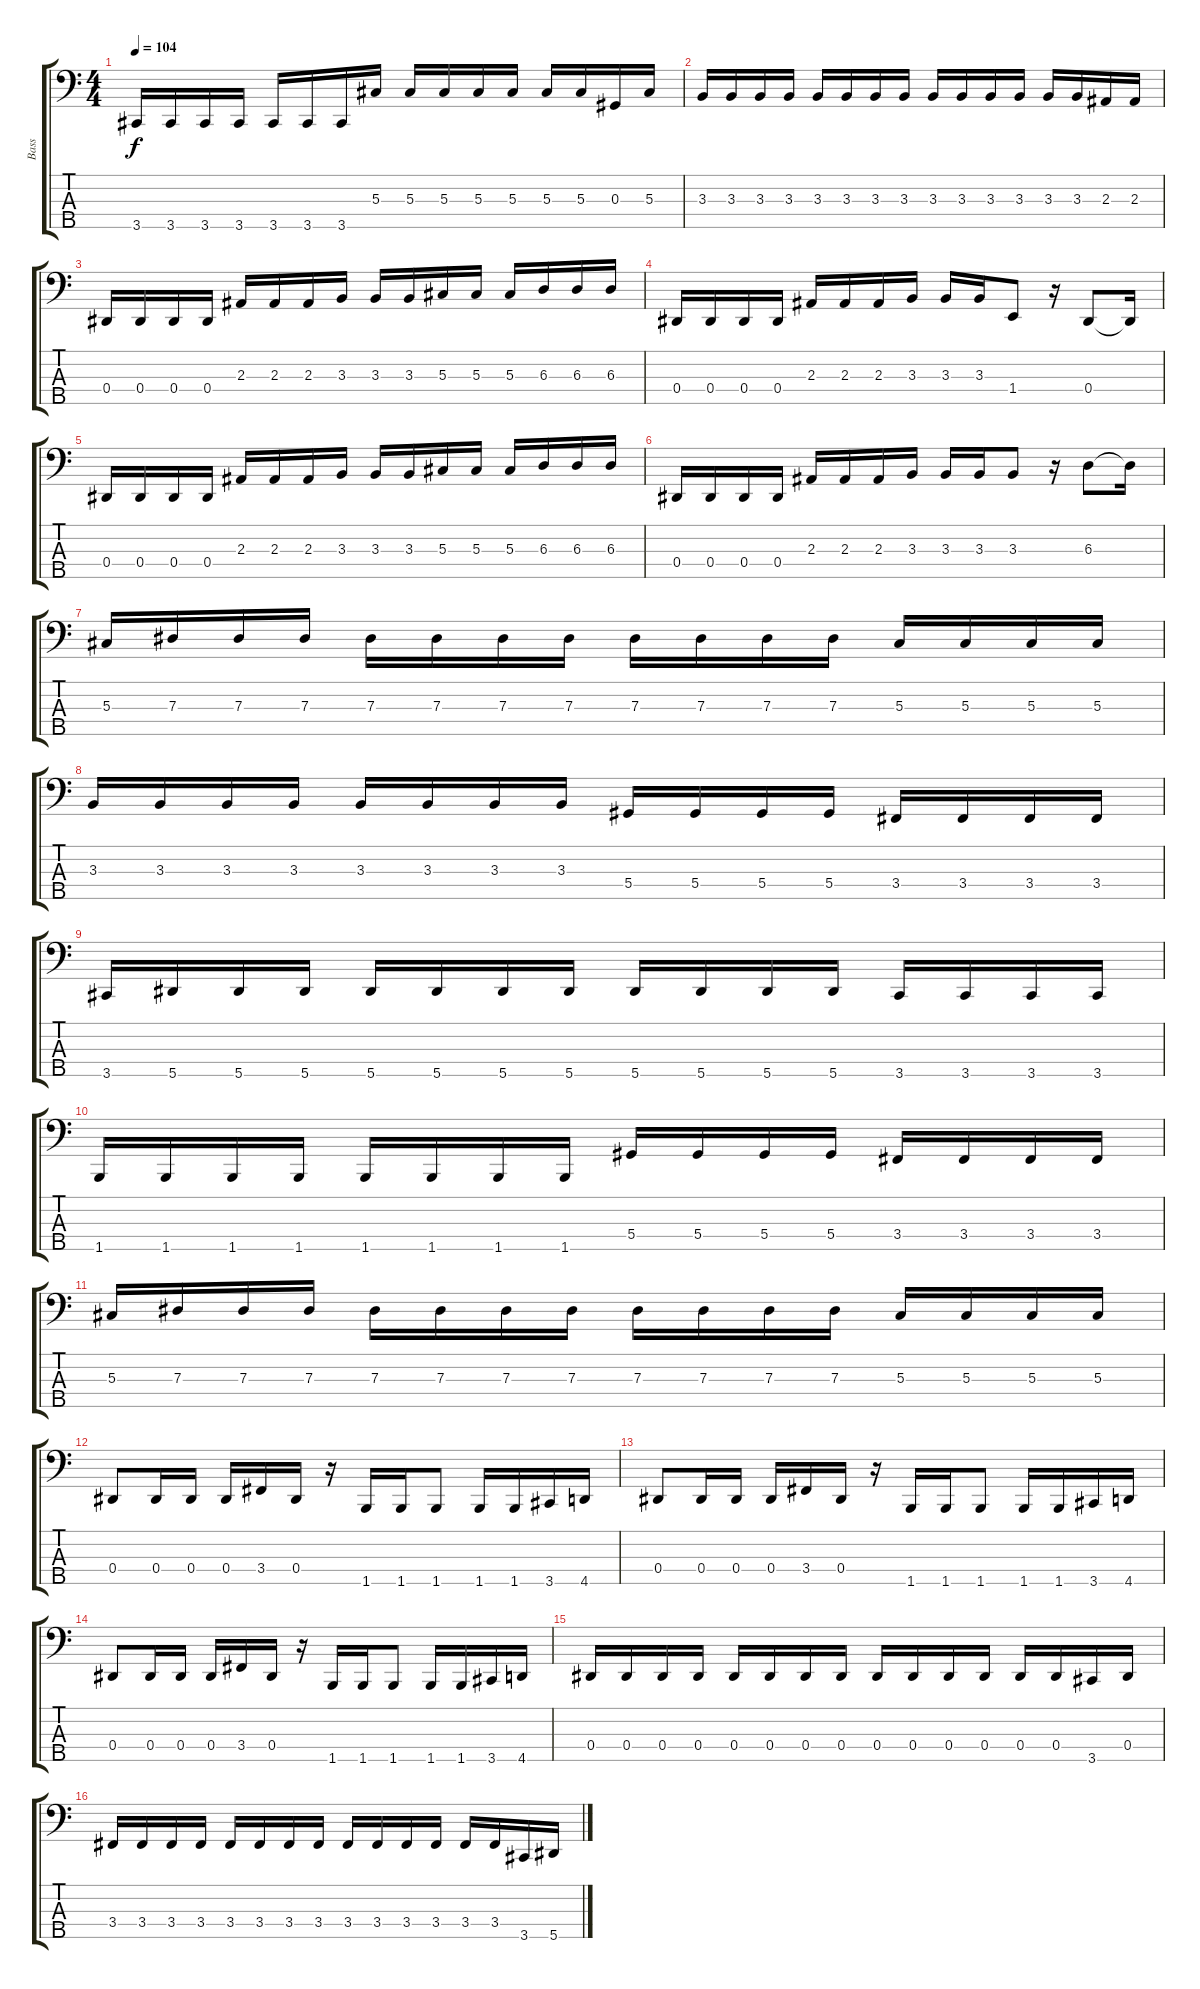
\track ("Bass" "Bass") {instrument electricbassfinger}
\staff {score tabs}
\tuning (Gb2 Db2 Ab1 Eb1 Bb0) {hide}
\ts (4 4)
\tempo 104
\clef f4
\ks c
3.5.16{dy f} 3.5.16 3.5.16 3.5.16 3.5.16 3.5.16 3.5.16 5.3.16 5.3.16 5.3.16 5.3.16 5.3.16 5.3.16 5.3.16 0.3.16 5.3.16 |
3.3.16 3.3.16 3.3.16 3.3.16 3.3.16 3.3.16 3.3.16 3.3.16 3.3.16 3.3.16 3.3.16 3.3.16 3.3.16 3.3.16 2.3.16 2.3.16 |
0.4.16 0.4.16 0.4.16 0.4.16 2.3.16 2.3.16 2.3.16 3.3.16 3.3.16 3.3.16 5.3.16 5.3.16 5.3.16 6.3.16 6.3.16 6.3.16 |
0.4.16 0.4.16 0.4.16 0.4.16 2.3.16 2.3.16 2.3.16 3.3.16 3.3.16 3.3.16 1.4.8 r.16 0.4.8 0.4{t}.16 |
0.4.16 0.4.16 0.4.16 0.4.16 2.3.16 2.3.16 2.3.16 3.3.16 3.3.16 3.3.16 5.3.16 5.3.16 5.3.16 6.3.16 6.3.16 6.3.16 |
0.4.16 0.4.16 0.4.16 0.4.16 2.3.16 2.3.16 2.3.16 3.3.16 3.3.16 3.3.16 3.3.8 r.16 6.3.8 6.3{t}.16 |
5.3.16 7.3.16 7.3.16 7.3.16 7.3.16 7.3.16 7.3.16 7.3.16 7.3.16 7.3.16 7.3.16 7.3.16 5.3.16 5.3.16 5.3.16 5.3.16 |
3.3.16 3.3.16 3.3.16 3.3.16 3.3.16 3.3.16 3.3.16 3.3.16 5.4.16 5.4.16 5.4.16 5.4.16 3.4.16 3.4.16 3.4.16 3.4.16 |
3.5.16 5.5.16 5.5.16 5.5.16 5.5.16 5.5.16 5.5.16 5.5.16 5.5.16 5.5.16 5.5.16 5.5.16 3.5.16 3.5.16 3.5.16 3.5.16 |
1.5.16 1.5.16 1.5.16 1.5.16 1.5.16 1.5.16 1.5.16 1.5.16 5.4.16 5.4.16 5.4.16 5.4.16 3.4.16 3.4.16 3.4.16 3.4.16 |
5.3.16 7.3.16 7.3.16 7.3.16 7.3.16 7.3.16 7.3.16 7.3.16 7.3.16 7.3.16 7.3.16 7.3.16 5.3.16 5.3.16 5.3.16 5.3.16 |
0.4.8 0.4.16 0.4.16 0.4.16 3.4.16 0.4.16 r.16 1.5.16 1.5.16 1.5.8 1.5.16 1.5.16 3.5.16 4.5.16 |
0.4.8 0.4.16 0.4.16 0.4.16 3.4.16 0.4.16 r.16 1.5.16 1.5.16 1.5.8 1.5.16 1.5.16 3.5.16 4.5.16 |
0.4.8 0.4.16 0.4.16 0.4.16 3.4.16 0.4.16 r.16 1.5.16 1.5.16 1.5.8 1.5.16 1.5.16 3.5.16 4.5.16 |
0.4.16 0.4.16 0.4.16 0.4.16 0.4.16 0.4.16 0.4.16 0.4.16 0.4.16 0.4.16 0.4.16 0.4.16 0.4.16 0.4.16 3.5.16 0.4.16 |
3.4.16 3.4.16 3.4.16 3.4.16 3.4.16 3.4.16 3.4.16 3.4.16 3.4.16 3.4.16 3.4.16 3.4.16 3.4.16 3.4.16 3.5.16 5.5.16
